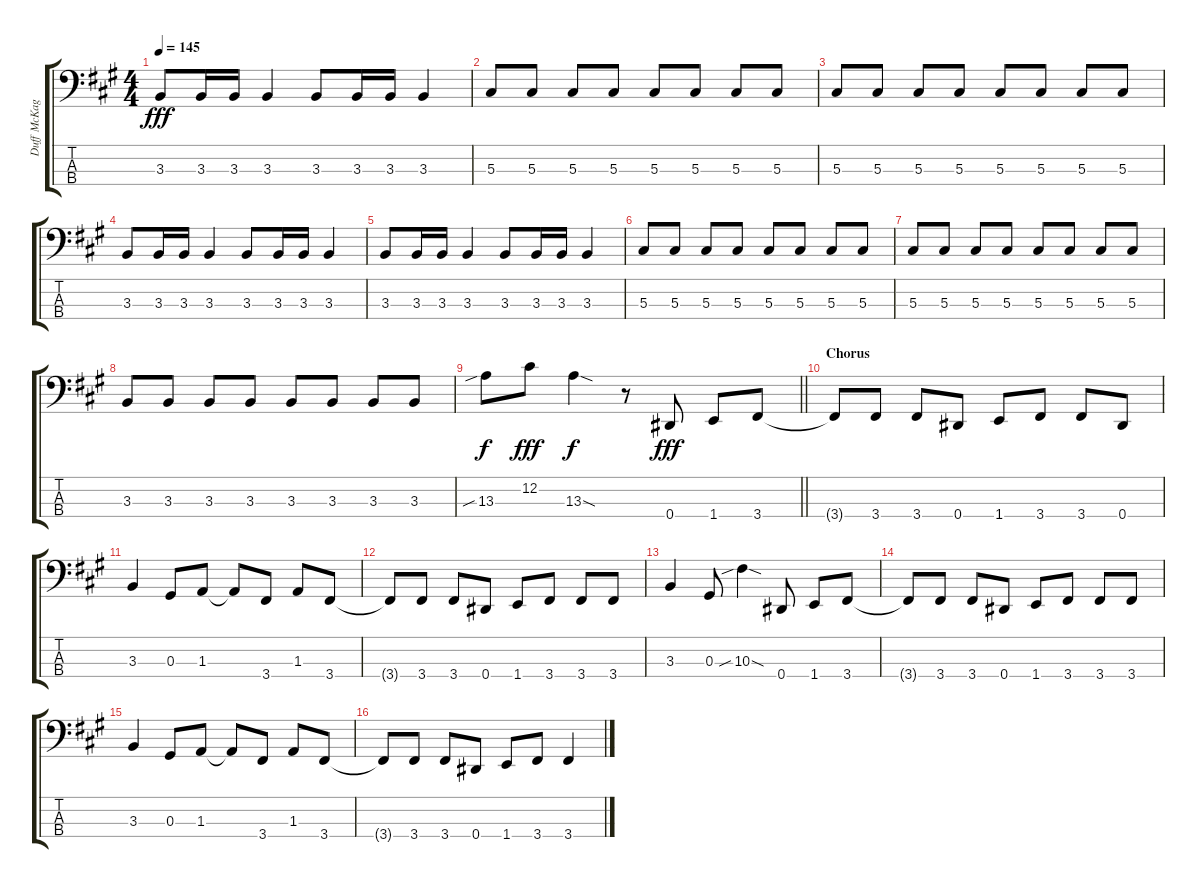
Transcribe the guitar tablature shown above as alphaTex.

\track ("Duff McKagan - Bass" "Duff McKag") {instrument electricbasspick}
\staff {score tabs}
\tuning (Gb2 Db2 Ab1 Eb1) {hide}
\ts (4 4)
\tempo 145
\clef f4
\ks a
3.3.8{dy fff} 3.3.16 3.3.16 3.3.4 3.3.8 3.3.16 3.3.16 3.3.4 |
5.3.8 5.3.8 5.3.8 5.3.8 5.3.8 5.3.8 5.3.8 5.3.8 |
5.3.8 5.3.8 5.3.8 5.3.8 5.3.8 5.3.8 5.3.8 5.3.8 |
3.3.8 3.3.16 3.3.16 3.3.4 3.3.8 3.3.16 3.3.16 3.3.4 |
3.3.8 3.3.16 3.3.16 3.3.4 3.3.8 3.3.16 3.3.16 3.3.4 |
5.3.8 5.3.8 5.3.8 5.3.8 5.3.8 5.3.8 5.3.8 5.3.8 |
5.3.8 5.3.8 5.3.8 5.3.8 5.3.8 5.3.8 5.3.8 5.3.8 |
3.3.8 3.3.8 3.3.8 3.3.8 3.3.8 3.3.8 3.3.8 3.3.8 |
\barLineRight lightlight
13.3{sib}.8{dy f} 12.2.8{dy fff} 13.3{sod}.4{dy f} r.8 0.4.8{dy fff} 1.4.8 3.4.8 |
\section ("" "Chorus")
3.4{t}.8 3.4.8 3.4.8 0.4.8 1.4.8 3.4.8 3.4.8 0.4.8 |
3.3.4 0.3.8 1.3.8 1.3{t}.8 3.4.8 1.3.8 3.4.8 |
3.4{t}.8 3.4.8 3.4.8 0.4.8 1.4.8 3.4.8 3.4.8 3.4.8 |
3.3.4 0.3.8 10.3{sib sod}.4 0.4.8 1.4.8 3.4.8 |
3.4{t}.8 3.4.8 3.4.8 0.4.8 1.4.8 3.4.8 3.4.8 3.4.8 |
3.3.4 0.3.8 1.3.8 1.3{t}.8 3.4.8 1.3.8 3.4.8 |
3.4{t}.8 3.4.8 3.4.8 0.4.8 1.4.8 3.4.8 3.4.4
